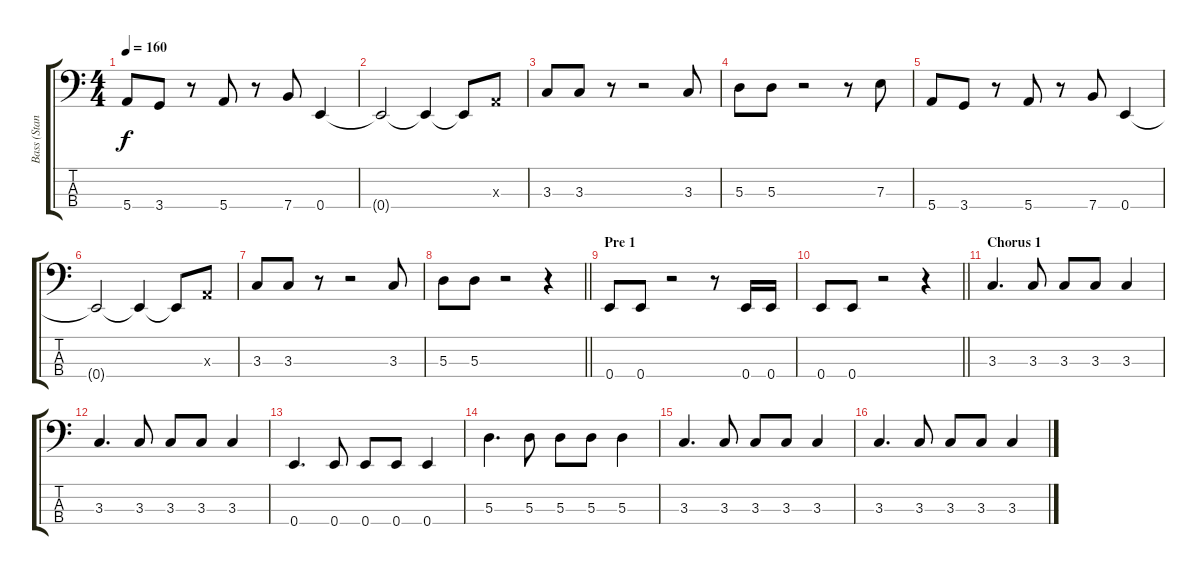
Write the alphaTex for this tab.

\track ("Bass (Standard T.)" "Bass (Stan") {instrument electricbasspick}
\staff {score tabs}
\tuning (G2 D2 A1 E1) {hide}
\ts (4 4)
\tempo 160
\clef f4
\ks c
5.4.8{dy f} 3.4.8 r.8 5.4.8 r.8 7.4.8 0.4.4 |
0.4{t}.2 0.4{t}.4 0.4{t}.8 0.3{x}.8 |
3.3.8 3.3.8 r.8 r.2 3.3.8 |
5.3.8 5.3.8 r.2 r.8 7.3.8 |
5.4.8 3.4.8 r.8 5.4.8 r.8 7.4.8 0.4.4 |
0.4{t}.2 0.4{t}.4 0.4{t}.8 0.3{x}.8 |
3.3.8 3.3.8 r.8 r.2 3.3.8 |
\barLineRight lightlight
5.3.8 5.3.8 r.2 r.4 |
\section ("" "Pre 1")
0.4.8 0.4.8 r.2 r.8 0.4.16 0.4.16 |
\barLineRight lightlight
0.4.8 0.4.8 r.2 r.4 |
\section ("" "Chorus 1")
3.3.4{d} 3.3.8 3.3.8 3.3.8 3.3.4 |
3.3.4{d} 3.3.8 3.3.8 3.3.8 3.3.4 |
0.4.4{d} 0.4.8 0.4.8 0.4.8 0.4.4 |
5.3.4{d} 5.3.8 5.3.8 5.3.8 5.3.4 |
3.3.4{d} 3.3.8 3.3.8 3.3.8 3.3.4 |
3.3.4{d} 3.3.8 3.3.8 3.3.8 3.3.4
